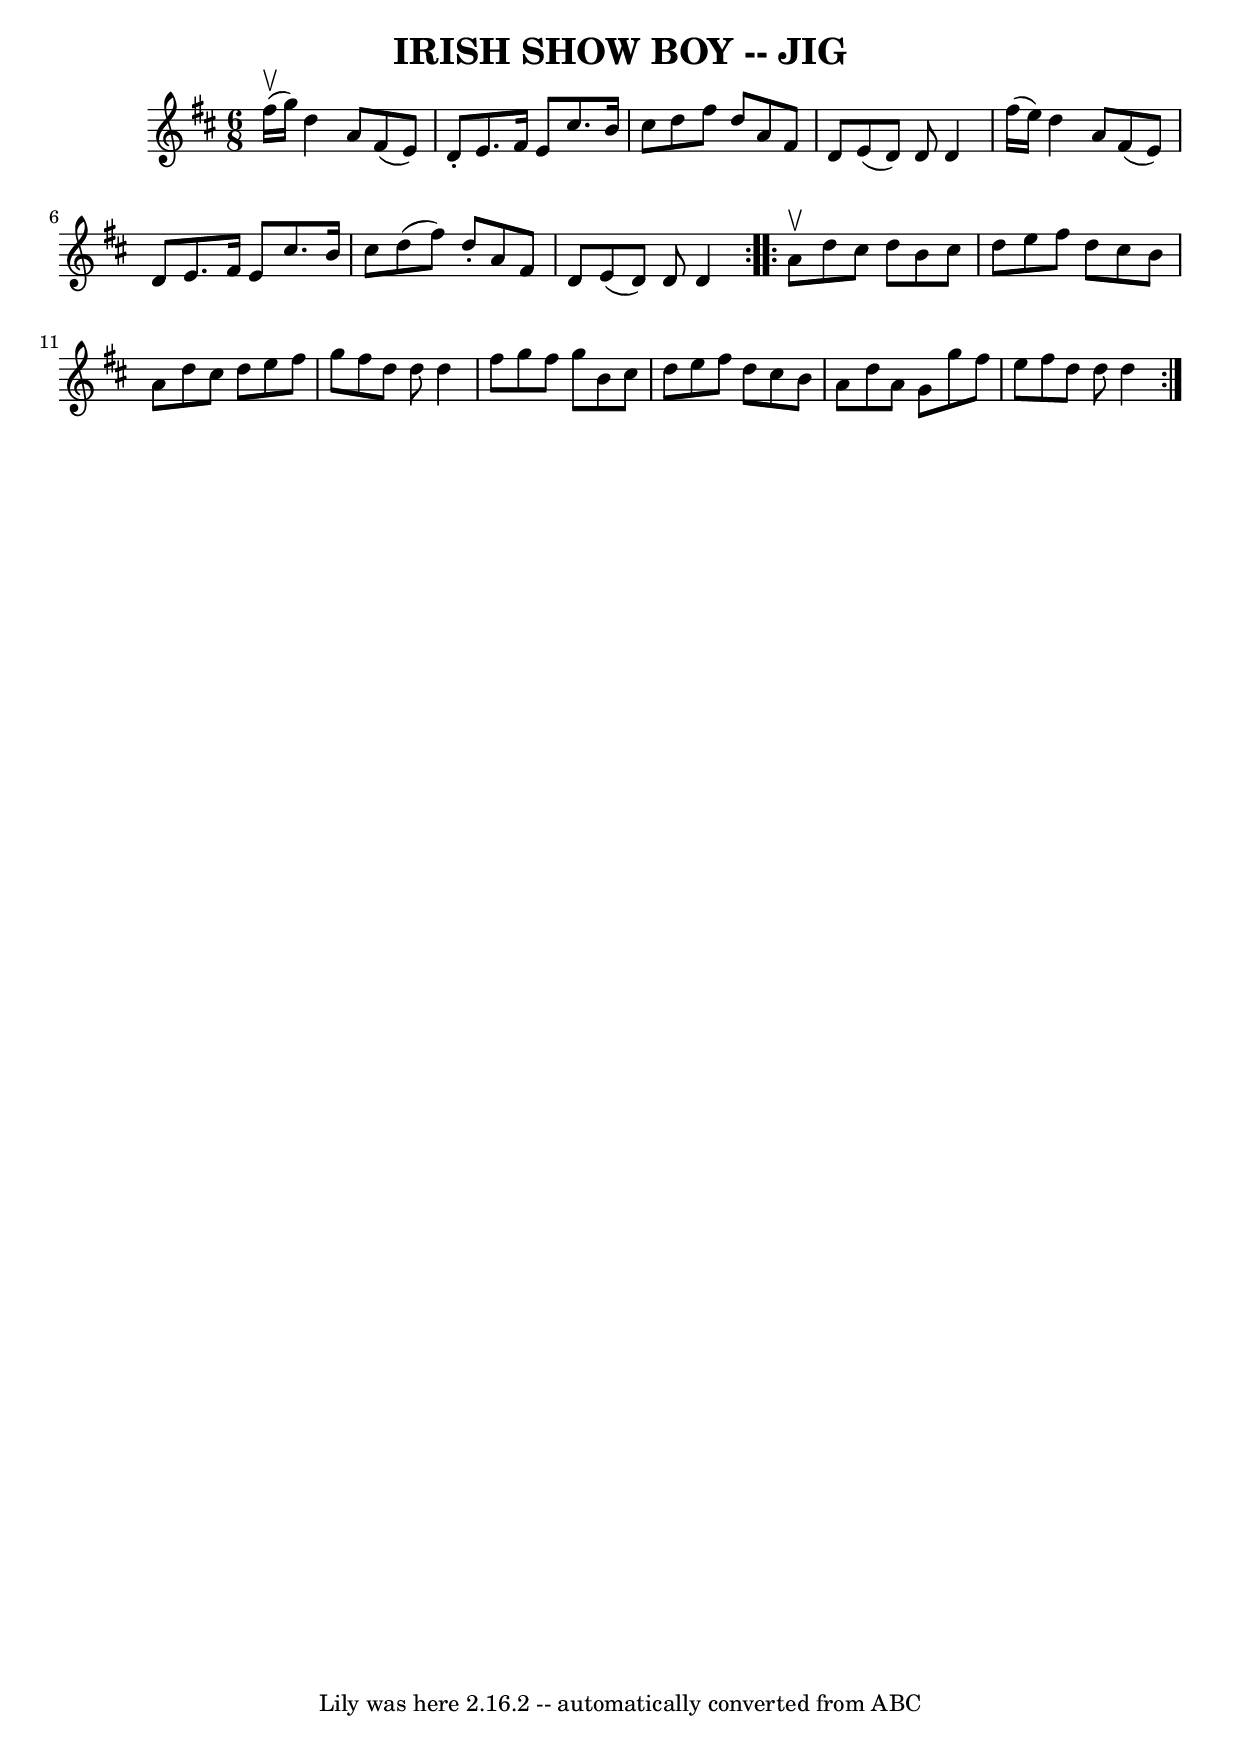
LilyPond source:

\version "2.16.2"
\include "Mammoth.ily"
\header {
  %% book = "Ryan's Mammoth Collection of Fiddle Tunes"
  crossRefNumber = "1"
  footnotes = ""
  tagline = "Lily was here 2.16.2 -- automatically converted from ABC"
  title = "IRISH SHOW BOY -- JIG"

}
voicedefault =  {



  \repeat volta 2 {

    \time 6/8 
    \key d \major
    fis''16 (^\upbow g''16)       |
    d''4  
    a'8 fis'8 (e'8) d'8 -.   |
    e'8. fis'16 e'8    
    cis''8. b'16 cis''8    |
    d''8 fis''8 d''8 a'8 fis'8  
    d'8    |
    e'8 (d'8) d'8 d'4 fis''16 (e''16)       
    |
    d''4 a'8 fis'8 (e'8) d'8    |
    e'8. fis'16  
    e'8 cis''8. b'16 cis''8    |
    d''8 (fis''8) d''8 -.  
    a'8 fis'8 d'8    |
    e'8 (d'8) d'8 d'4    
  }     

  \repeat volta 2 {
    a'8^\upbow       |
    d''8 cis''8 d''8 b'8  
    cis''8 d''8    |
    e''8 fis''8 d''8 cis''8 b'8 a'8   
    |
    d''8 cis''8 d''8 e''8 fis''8 g''8    |
    
    fis''8 d''8 d''8 d''4 fis''8        |
    g''8 fis''8    
    g''8 b'8 cis''8 d''8    |
    e''8 fis''8 d''8 cis''8    
    b'8 a'8    |
    d''8 a'8 g'8 g''8 fis''8 e''8    
    |
    fis''8 d''8 d''8 d''4    
  }   

}

\score{
  <<

    \context Staff="default"
    {
      \voicedefault 
      
    }

  >>
  \layout {
    
  }
  \midi {
  }

}
